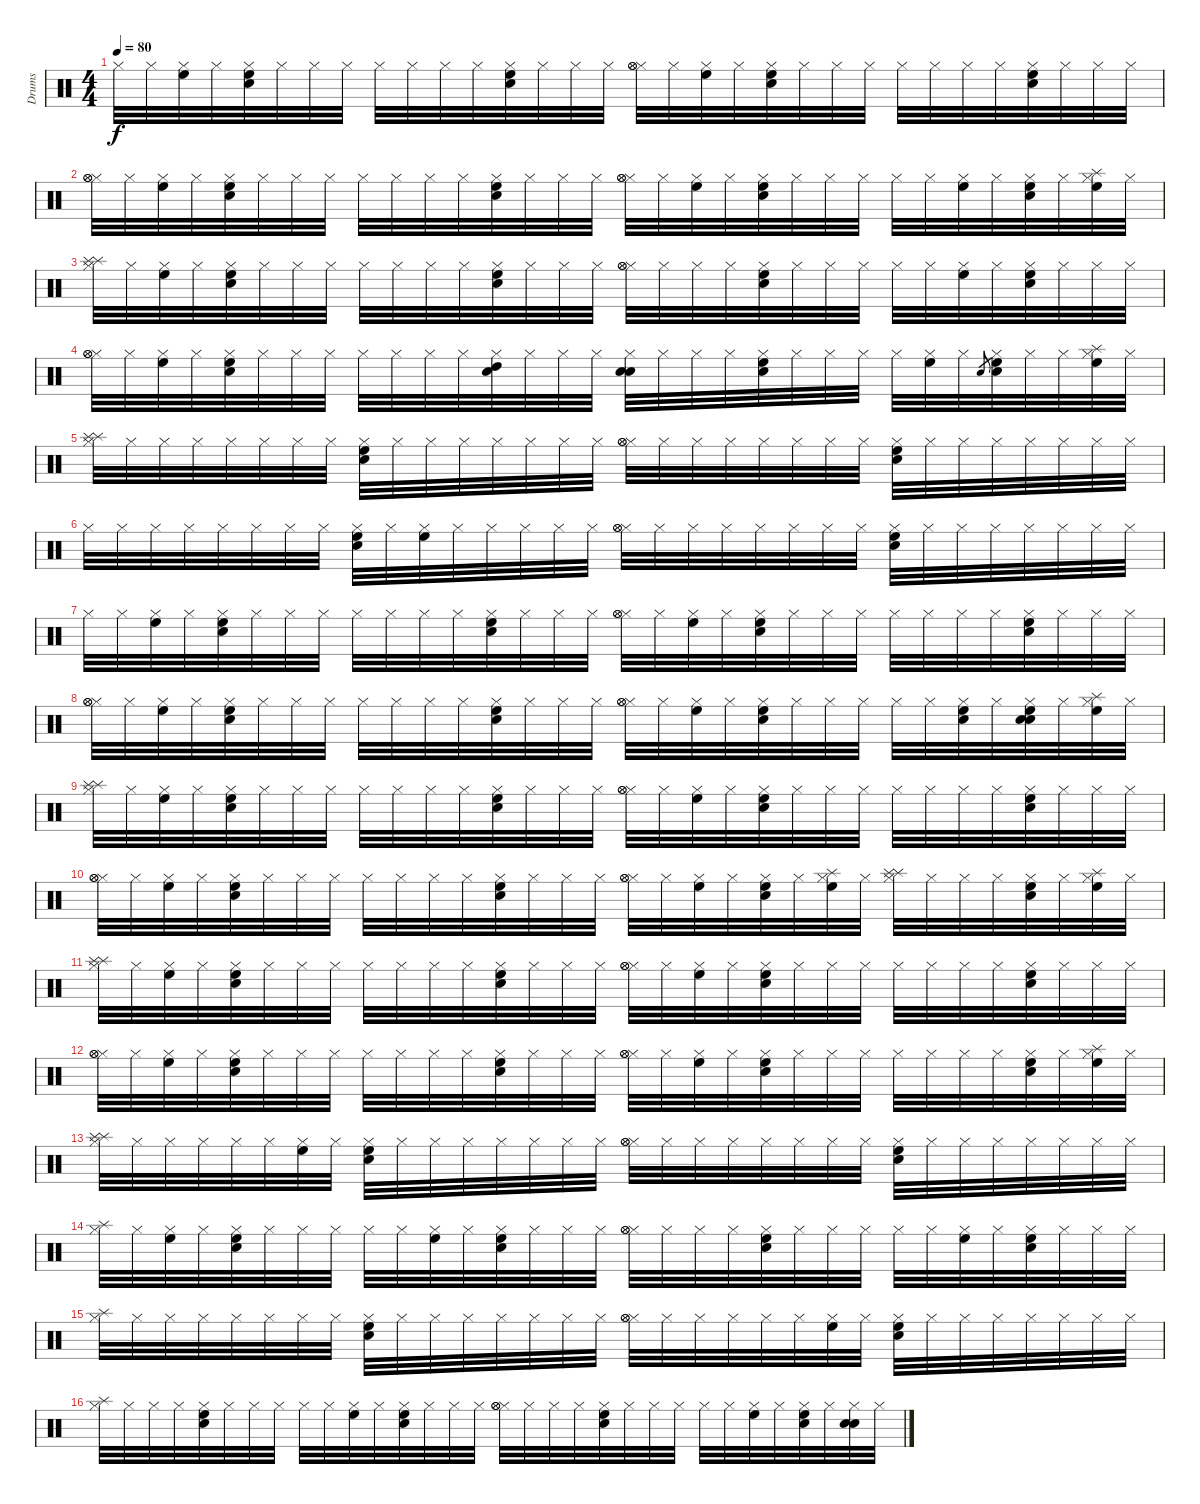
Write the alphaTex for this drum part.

\track ("Drums" "Drums") {instrument percussion}
\staff {score}
\articulation defaults
\ts (4 4)
\tempo 80
\clef neutral
\ks c "Hi-Hat (closed)".32{dy f} "Hi-Hat (closed)".32
("Hi-Hat (closed)" "High Floor Tom (hit)").32 "Hi-Hat (closed)".32 ("Hi-Hat (closed)" "Snare (hit) 2" "High Floor Tom (hit)").32 "Hi-Hat (closed)".32 "Hi-Hat (closed)".32 "Hi-Hat (closed)".32 "Hi-Hat (closed)".32 "Hi-Hat (closed)".32 "Hi-Hat (closed)".32 "Hi-Hat (closed)".32 ("Hi-Hat (closed)" "Snare (hit) 2" "High Floor Tom (hit)").32 "Hi-Hat (closed)".32 "Hi-Hat (closed)".32 "Hi-Hat (closed)".32 ("Hi-Hat (closed)" "Hi-Hat (open)" "Hi-Hat (open)").32 "Hi-Hat (closed)".32 ("Hi-Hat (closed)" "High Floor Tom (hit)").32 "Hi-Hat (closed)".32 ("Hi-Hat (closed)" "Snare (hit) 2" "High Floor Tom (hit)").32 "Hi-Hat (closed)".32 "Hi-Hat (closed)".32 "Hi-Hat (closed)".32 "Hi-Hat (closed)".32 "Hi-Hat (closed)".32 "Hi-Hat (closed)".32 "Hi-Hat (closed)".32 ("Hi-Hat (closed)" "Snare (hit) 2" "High Floor Tom (hit)").32 "Hi-Hat (closed)".32 "Hi-Hat (closed)".32 "Hi-Hat (closed)".32 |
("Hi-Hat (closed)" "Hi-Hat (open)" "Hi-Hat (open)").32 "Hi-Hat (closed)".32 ("Hi-Hat (closed)" "High Floor Tom (hit)").32 "Hi-Hat (closed)".32 ("Hi-Hat (closed)" "Snare (hit) 2" "High Floor Tom (hit)").32 "Hi-Hat (closed)".32 "Hi-Hat (closed)".32 "Hi-Hat (closed)".32 "Hi-Hat (closed)".32 "Hi-Hat (closed)".32 "Hi-Hat (closed)".32 "Hi-Hat (closed)".32 ("Hi-Hat (closed)" "Snare (hit) 2" "High Floor Tom (hit)").32 "Hi-Hat (closed)".32 "Hi-Hat (closed)".32 "Hi-Hat (closed)".32 ("Hi-Hat (closed)" "Hi-Hat (open)" "Hi-Hat (open)").32 "Hi-Hat (closed)".32 ("Hi-Hat (closed)" "High Floor Tom (hit)").32 "Hi-Hat (closed)".32 ("Hi-Hat (closed)" "Snare (hit) 2" "High Floor Tom (hit)").32 "Hi-Hat (closed)".32 "Hi-Hat (closed)".32 "Hi-Hat (closed)".32 "Hi-Hat (closed)".32 "Hi-Hat (closed)".32 ("Hi-Hat (closed)" "High Floor Tom (hit)").32 "Hi-Hat (closed)".32 ("Hi-Hat (closed)" "Snare (hit) 2" "High Floor Tom (hit)").32 "Hi-Hat (closed)".32 ("Hi-Hat (closed)" "Splash (hit)" "High Floor Tom (hit)").32 "Hi-Hat (closed)".32 |
("Hi-Hat (closed)" "Splash (hit)" "Splash (hit)").32 "Hi-Hat (closed)".32 ("Hi-Hat (closed)" "High Floor Tom (hit)").32 "Hi-Hat (closed)".32 ("Hi-Hat (closed)" "Snare (hit) 2" "High Floor Tom (hit)").32 "Hi-Hat (closed)".32 "Hi-Hat (closed)".32 "Hi-Hat (closed)".32 "Hi-Hat (closed)".32 "Hi-Hat (closed)".32 "Hi-Hat (closed)".32 "Hi-Hat (closed)".32 ("Hi-Hat (closed)" "Snare (hit) 2" "High Floor Tom (hit)").32 "Hi-Hat (closed)".32 "Hi-Hat (closed)".32 "Hi-Hat (closed)".32 ("Hi-Hat (closed)" "Hi-Hat (open)" "Hi-Hat (open)").32 "Hi-Hat (closed)".32 "Hi-Hat (closed)".32 "Hi-Hat (closed)".32 ("Hi-Hat (closed)" "Snare (hit) 2" "High Floor Tom (hit)").32 "Hi-Hat (closed)".32 "Hi-Hat (closed)".32 "Hi-Hat (closed)".32 "Hi-Hat (closed)".32 "Hi-Hat (closed)".32 ("Hi-Hat (closed)" "High Floor Tom (hit)").32 "Hi-Hat (closed)".32 ("Hi-Hat (closed)" "Snare (hit) 2" "High Floor Tom (hit)").32 "Hi-Hat (closed)".32 "Hi-Hat (closed)".32 "Hi-Hat (closed)".32 |
("Hi-Hat (closed)" "Hi-Hat (open)" "Hi-Hat (open)").32 "Hi-Hat (closed)".32 ("Hi-Hat (closed)" "High Floor Tom (hit)").32 "Hi-Hat (closed)".32 ("Hi-Hat (closed)" "Snare (hit) 2" "High Floor Tom (hit)").32 "Hi-Hat (closed)".32 "Hi-Hat (closed)".32 "Hi-Hat (closed)".32 "Hi-Hat (closed)".32 "Hi-Hat (closed)".32 "Hi-Hat (closed)".32 "Hi-Hat (closed)".32 ("Hi-Hat (closed)" "Snare (hit) 2" "High Tom (hit)").32 "Hi-Hat (closed)".32 "Hi-Hat (closed)".32 "Hi-Hat (closed)".32 ("Hi-Hat (closed)" "Snare (hit) 2" "Snare (hit) 2").32 "Hi-Hat (closed)".32 "Hi-Hat (closed)".32 "Hi-Hat (closed)".32 ("Hi-Hat (closed)" "Snare (hit) 2" "High Floor Tom (hit)").32 "Hi-Hat (closed)".32 "Hi-Hat (closed)".32 "Hi-Hat (closed)".32 "Hi-Hat (closed)".32 ("Hi-Hat (closed)" "High Floor Tom (hit)").32 "Hi-Hat (closed)".32 "Snare (hit) 2".8{gr} ("Hi-Hat (closed)" "Snare (hit) 2" "High Floor Tom (hit)").32 "Hi-Hat (closed)".32 "Hi-Hat (closed)".32 ("Hi-Hat (closed)" "Splash (hit)" "High Floor Tom (hit)").32 "Hi-Hat (closed)".32 |
("Hi-Hat (closed)" "Splash (hit)" "Splash (hit)").32 "Hi-Hat (closed)".32 "Hi-Hat (closed)".32 "Hi-Hat (closed)".32 "Hi-Hat (closed)".32 "Hi-Hat (closed)".32 "Hi-Hat (closed)".32 "Hi-Hat (closed)".32 ("Hi-Hat (closed)" "Snare (hit) 2" "High Floor Tom (hit)").32 "Hi-Hat (closed)".32 "Hi-Hat (closed)".32 "Hi-Hat (closed)".32 "Hi-Hat (closed)".32 "Hi-Hat (closed)".32 "Hi-Hat (closed)".32 "Hi-Hat (closed)".32 ("Hi-Hat (closed)" "Hi-Hat (open)" "Hi-Hat (open)").32 "Hi-Hat (closed)".32 "Hi-Hat (closed)".32 "Hi-Hat (closed)".32 "Hi-Hat (closed)".32 "Hi-Hat (closed)".32 "Hi-Hat (closed)".32 "Hi-Hat (closed)".32 ("Hi-Hat (closed)" "Snare (hit) 2" "High Floor Tom (hit)").32 "Hi-Hat (closed)".32 "Hi-Hat (closed)".32 "Hi-Hat (closed)".32 "Hi-Hat (closed)".32 "Hi-Hat (closed)".32 "Hi-Hat (closed)".32 "Hi-Hat (closed)".32 |
"Hi-Hat (closed)".32 "Hi-Hat (closed)".32 "Hi-Hat (closed)".32 "Hi-Hat (closed)".32 "Hi-Hat (closed)".32 "Hi-Hat (closed)".32 "Hi-Hat (closed)".32 "Hi-Hat (closed)".32 ("Hi-Hat (closed)" "Snare (hit) 2" "High Floor Tom (hit)").32 "Hi-Hat (closed)".32 ("Hi-Hat (closed)" "High Floor Tom (hit)").32 "Hi-Hat (closed)".32 "Hi-Hat (closed)".32 "Hi-Hat (closed)".32 "Hi-Hat (closed)".32 "Hi-Hat (closed)".32 ("Hi-Hat (closed)" "Hi-Hat (open)" "Hi-Hat (open)").32 "Hi-Hat (closed)".32 "Hi-Hat (closed)".32 "Hi-Hat (closed)".32 "Hi-Hat (closed)".32 "Hi-Hat (closed)".32 "Hi-Hat (closed)".32 "Hi-Hat (closed)".32 ("Hi-Hat (closed)" "Snare (hit) 2" "High Floor Tom (hit)").32 "Hi-Hat (closed)".32 "Hi-Hat (closed)".32 "Hi-Hat (closed)".32 "Hi-Hat (closed)".32 "Hi-Hat (closed)".32 "Hi-Hat (closed)".32 "Hi-Hat (closed)".32 |
"Hi-Hat (closed)".32 "Hi-Hat (closed)".32 ("Hi-Hat (closed)" "High Floor Tom (hit)").32 "Hi-Hat (closed)".32 ("Hi-Hat (closed)" "Snare (hit) 2" "High Floor Tom (hit)").32 "Hi-Hat (closed)".32 "Hi-Hat (closed)".32 "Hi-Hat (closed)".32 "Hi-Hat (closed)".32 "Hi-Hat (closed)".32 "Hi-Hat (closed)".32 "Hi-Hat (closed)".32 ("Hi-Hat (closed)" "Snare (hit) 2" "High Floor Tom (hit)").32 "Hi-Hat (closed)".32 "Hi-Hat (closed)".32 "Hi-Hat (closed)".32 ("Hi-Hat (closed)" "Hi-Hat (open)" "Hi-Hat (open)").32 "Hi-Hat (closed)".32 ("Hi-Hat (closed)" "High Floor Tom (hit)").32 "Hi-Hat (closed)".32 ("Hi-Hat (closed)" "Snare (hit) 2" "High Floor Tom (hit)").32 "Hi-Hat (closed)".32 "Hi-Hat (closed)".32 "Hi-Hat (closed)".32 "Hi-Hat (closed)".32 "Hi-Hat (closed)".32 "Hi-Hat (closed)".32 "Hi-Hat (closed)".32 ("Hi-Hat (closed)" "Snare (hit) 2" "High Floor Tom (hit)").32 "Hi-Hat (closed)".32 "Hi-Hat (closed)".32 "Hi-Hat (closed)".32 |
("Hi-Hat (closed)" "Hi-Hat (open)" "Hi-Hat (open)").32 "Hi-Hat (closed)".32 ("Hi-Hat (closed)" "High Floor Tom (hit)").32 "Hi-Hat (closed)".32 ("Hi-Hat (closed)" "Snare (hit) 2" "High Floor Tom (hit)").32 "Hi-Hat (closed)".32 "Hi-Hat (closed)".32 "Hi-Hat (closed)".32 "Hi-Hat (closed)".32 "Hi-Hat (closed)".32 "Hi-Hat (closed)".32 "Hi-Hat (closed)".32 ("Hi-Hat (closed)" "Snare (hit) 2" "High Floor Tom (hit)").32 "Hi-Hat (closed)".32 "Hi-Hat (closed)".32 "Hi-Hat (closed)".32 ("Hi-Hat (closed)" "Hi-Hat (open)" "Hi-Hat (open)").32 "Hi-Hat (closed)".32 ("Hi-Hat (closed)" "High Floor Tom (hit)").32 "Hi-Hat (closed)".32 ("Hi-Hat (closed)" "Snare (hit) 2" "High Floor Tom (hit)").32 "Hi-Hat (closed)".32 "Hi-Hat (closed)".32 "Hi-Hat (closed)".32 "Hi-Hat (closed)".32 "Hi-Hat (closed)".32 ("Hi-Hat (closed)" "Snare (hit) 2" "High Floor Tom (hit)").32 "Hi-Hat (closed)".32 ("Hi-Hat (closed)" "Snare (hit) 2" "Snare (hit) 2" "High Floor Tom (hit)").32 "Hi-Hat (closed)".32 ("Hi-Hat (closed)" "Splash (hit)" "High Floor Tom (hit)").32 "Hi-Hat (closed)".32 |
("Hi-Hat (closed)" "Splash (hit)" "Splash (hit)").32 "Hi-Hat (closed)".32 ("Hi-Hat (closed)" "High Floor Tom (hit)").32 "Hi-Hat (closed)".32 ("Hi-Hat (closed)" "Snare (hit) 2" "High Floor Tom (hit)").32 "Hi-Hat (closed)".32 "Hi-Hat (closed)".32 "Hi-Hat (closed)".32 "Hi-Hat (closed)".32 "Hi-Hat (closed)".32 "Hi-Hat (closed)".32 "Hi-Hat (closed)".32 ("Hi-Hat (closed)" "Snare (hit) 2" "High Floor Tom (hit)").32 "Hi-Hat (closed)".32 "Hi-Hat (closed)".32 "Hi-Hat (closed)".32 ("Hi-Hat (closed)" "Hi-Hat (open)" "Hi-Hat (open)").32 "Hi-Hat (closed)".32 ("Hi-Hat (closed)" "High Floor Tom (hit)").32 "Hi-Hat (closed)".32 ("Hi-Hat (closed)" "Snare (hit) 2" "High Floor Tom (hit)").32 "Hi-Hat (closed)".32 "Hi-Hat (closed)".32 "Hi-Hat (closed)".32 "Hi-Hat (closed)".32 "Hi-Hat (closed)".32 "Hi-Hat (closed)".32 "Hi-Hat (closed)".32 ("Hi-Hat (closed)" "Snare (hit) 2" "High Floor Tom (hit)").32 "Hi-Hat (closed)".32 "Hi-Hat (closed)".32 "Hi-Hat (closed)".32 |
("Hi-Hat (closed)" "Hi-Hat (open)" "Hi-Hat (open)").32 "Hi-Hat (closed)".32 ("Hi-Hat (closed)" "High Floor Tom (hit)").32 "Hi-Hat (closed)".32 ("Hi-Hat (closed)" "Snare (hit) 2" "High Floor Tom (hit)").32 "Hi-Hat (closed)".32 "Hi-Hat (closed)".32 "Hi-Hat (closed)".32 "Hi-Hat (closed)".32 "Hi-Hat (closed)".32 "Hi-Hat (closed)".32 "Hi-Hat (closed)".32 ("Hi-Hat (closed)" "Snare (hit) 2" "High Floor Tom (hit)").32 "Hi-Hat (closed)".32 "Hi-Hat (closed)".32 "Hi-Hat (closed)".32 ("Hi-Hat (closed)" "Hi-Hat (open)" "Hi-Hat (open)").32 "Hi-Hat (closed)".32 ("Hi-Hat (closed)" "High Floor Tom (hit)").32 "Hi-Hat (closed)".32 ("Hi-Hat (closed)" "Snare (hit) 2" "High Floor Tom (hit)").32 "Hi-Hat (closed)".32 ("Hi-Hat (closed)" "Splash (hit)" "High Floor Tom (hit)").32 "Hi-Hat (closed)".32 ("Hi-Hat (closed)" "Splash (hit)" "Splash (hit)").32 "Hi-Hat (closed)".32 "Hi-Hat (closed)".32 "Hi-Hat (closed)".32 ("Hi-Hat (closed)" "Snare (hit) 2" "High Floor Tom (hit)").32 "Hi-Hat (closed)".32 ("Hi-Hat (closed)" "Splash (hit)" "High Floor Tom (hit)").32 "Hi-Hat (closed)".32 |
("Hi-Hat (closed)" "Splash (hit)" "Splash (hit)").32 "Hi-Hat (closed)".32 ("Hi-Hat (closed)" "High Floor Tom (hit)").32 "Hi-Hat (closed)".32 ("Hi-Hat (closed)" "Snare (hit) 2" "High Floor Tom (hit)").32 "Hi-Hat (closed)".32 "Hi-Hat (closed)".32 "Hi-Hat (closed)".32 "Hi-Hat (closed)".32 "Hi-Hat (closed)".32 "Hi-Hat (closed)".32 "Hi-Hat (closed)".32 ("Hi-Hat (closed)" "Snare (hit) 2" "High Floor Tom (hit)").32 "Hi-Hat (closed)".32 "Hi-Hat (closed)".32 "Hi-Hat (closed)".32 ("Hi-Hat (closed)" "Hi-Hat (open)" "Hi-Hat (open)").32 "Hi-Hat (closed)".32 ("Hi-Hat (closed)" "High Floor Tom (hit)").32 "Hi-Hat (closed)".32 ("Hi-Hat (closed)" "Snare (hit) 2" "High Floor Tom (hit)").32 "Hi-Hat (closed)".32 "Hi-Hat (closed)".32 "Hi-Hat (closed)".32 "Hi-Hat (closed)".32 "Hi-Hat (closed)".32 "Hi-Hat (closed)".32 "Hi-Hat (closed)".32 ("Hi-Hat (closed)" "Snare (hit) 2" "High Floor Tom (hit)").32 "Hi-Hat (closed)".32 "Hi-Hat (closed)".32 "Hi-Hat (closed)".32 |
("Hi-Hat (closed)" "Hi-Hat (open)" "Hi-Hat (open)").32 "Hi-Hat (closed)".32 ("Hi-Hat (closed)" "High Floor Tom (hit)").32 "Hi-Hat (closed)".32 ("Hi-Hat (closed)" "Snare (hit) 2" "High Floor Tom (hit)").32 "Hi-Hat (closed)".32 "Hi-Hat (closed)".32 "Hi-Hat (closed)".32 "Hi-Hat (closed)".32 "Hi-Hat (closed)".32 "Hi-Hat (closed)".32 "Hi-Hat (closed)".32 ("Hi-Hat (closed)" "Snare (hit) 2" "High Floor Tom (hit)").32 "Hi-Hat (closed)".32 "Hi-Hat (closed)".32 "Hi-Hat (closed)".32 ("Hi-Hat (closed)" "Hi-Hat (open)" "Hi-Hat (open)").32 "Hi-Hat (closed)".32 ("Hi-Hat (closed)" "High Floor Tom (hit)").32 "Hi-Hat (closed)".32 ("Hi-Hat (closed)" "Snare (hit) 2" "High Floor Tom (hit)").32 "Hi-Hat (closed)".32 "Hi-Hat (closed)".32 "Hi-Hat (closed)".32 "Hi-Hat (closed)".32 "Hi-Hat (closed)".32 "Hi-Hat (closed)".32 "Hi-Hat (closed)".32 ("Hi-Hat (closed)" "Snare (hit) 2" "High Floor Tom (hit)").32 "Hi-Hat (closed)".32 ("Hi-Hat (closed)" "Splash (hit)" "High Floor Tom (hit)").32 "Hi-Hat (closed)".32 |
("Hi-Hat (closed)" "Splash (hit)" "Splash (hit)").32 "Hi-Hat (closed)".32 "Hi-Hat (closed)".32 "Hi-Hat (closed)".32 "Hi-Hat (closed)".32 "Hi-Hat (closed)".32 ("Hi-Hat (closed)" "High Floor Tom (hit)").32 "Hi-Hat (closed)".32 ("Hi-Hat (closed)" "Snare (hit) 2" "High Floor Tom (hit)").32 "Hi-Hat (closed)".32 "Hi-Hat (closed)".32 "Hi-Hat (closed)".32 "Hi-Hat (closed)".32 "Hi-Hat (closed)".32 "Hi-Hat (closed)".32 "Hi-Hat (closed)".32 ("Hi-Hat (closed)" "Hi-Hat (open)" "Hi-Hat (open)").32 "Hi-Hat (closed)".32 "Hi-Hat (closed)".32 "Hi-Hat (closed)".32 "Hi-Hat (closed)".32 "Hi-Hat (closed)".32 "Hi-Hat (closed)".32 "Hi-Hat (closed)".32 ("Hi-Hat (closed)" "Snare (hit) 2" "High Floor Tom (hit)").32 "Hi-Hat (closed)".32 "Hi-Hat (closed)".32 "Hi-Hat (closed)".32 "Hi-Hat (closed)".32 "Hi-Hat (closed)".32 "Hi-Hat (closed)".32 "Hi-Hat (closed)".32 |
("Hi-Hat (closed)" "Splash (hit)").32 "Hi-Hat (closed)".32 ("Hi-Hat (closed)" "High Floor Tom (hit)").32 "Hi-Hat (closed)".32 ("Hi-Hat (closed)" "Snare (hit) 2" "High Floor Tom (hit)").32 "Hi-Hat (closed)".32 "Hi-Hat (closed)".32 "Hi-Hat (closed)".32 "Hi-Hat (closed)".32 "Hi-Hat (closed)".32 ("Hi-Hat (closed)" "High Floor Tom (hit)").32 "Hi-Hat (closed)".32 ("Hi-Hat (closed)" "Snare (hit) 2" "High Floor Tom (hit)").32 "Hi-Hat (closed)".32 "Hi-Hat (closed)".32 "Hi-Hat (closed)".32 ("Hi-Hat (closed)" "Hi-Hat (open)" "Hi-Hat (open)").32 "Hi-Hat (closed)".32 "Hi-Hat (closed)".32 "Hi-Hat (closed)".32 ("Hi-Hat (closed)" "Snare (hit) 2" "High Floor Tom (hit)").32 "Hi-Hat (closed)".32 "Hi-Hat (closed)".32 "Hi-Hat (closed)".32 "Hi-Hat (closed)".32 "Hi-Hat (closed)".32 ("Hi-Hat (closed)" "High Floor Tom (hit)").32 "Hi-Hat (closed)".32 ("Hi-Hat (closed)" "Snare (hit) 2" "High Floor Tom (hit)").32 "Hi-Hat (closed)".32 "Hi-Hat (closed)".32 "Hi-Hat (closed)".32 |
("Hi-Hat (closed)" "Splash (hit)").32 "Hi-Hat (closed)".32 "Hi-Hat (closed)".32 "Hi-Hat (closed)".32 "Hi-Hat (closed)".32 "Hi-Hat (closed)".32 "Hi-Hat (closed)".32 "Hi-Hat (closed)".32 ("Hi-Hat (closed)" "Snare (hit) 2" "High Floor Tom (hit)").32 "Hi-Hat (closed)".32 "Hi-Hat (closed)".32 "Hi-Hat (closed)".32 "Hi-Hat (closed)".32 "Hi-Hat (closed)".32 "Hi-Hat (closed)".32 "Hi-Hat (closed)".32 ("Hi-Hat (closed)" "Hi-Hat (open)" "Hi-Hat (open)").32 "Hi-Hat (closed)".32 "Hi-Hat (closed)".32 "Hi-Hat (closed)".32 "Hi-Hat (closed)".32 "Hi-Hat (closed)".32 ("Hi-Hat (closed)" "High Floor Tom (hit)").32 "Hi-Hat (closed)".32 ("Hi-Hat (closed)" "Snare (hit) 2" "High Floor Tom (hit)").32 "Hi-Hat (closed)".32 "Hi-Hat (closed)".32 "Hi-Hat (closed)".32 "Hi-Hat (closed)".32 "Hi-Hat (closed)".32 "Hi-Hat (closed)".32 "Hi-Hat (closed)".32 |
("Hi-Hat (closed)" "Splash (hit)").32 "Hi-Hat (closed)".32 "Hi-Hat (closed)".32 "Hi-Hat (closed)".32 ("Hi-Hat (closed)" "Snare (hit) 2" "High Floor Tom (hit)").32 "Hi-Hat (closed)".32 "Hi-Hat (closed)".32 "Hi-Hat (closed)".32 "Hi-Hat (closed)".32 "Hi-Hat (closed)".32 ("Hi-Hat (closed)" "High Floor Tom (hit)").32 "Hi-Hat (closed)".32 ("Hi-Hat (closed)" "Snare (hit) 2" "High Floor Tom (hit)").32 "Hi-Hat (closed)".32 "Hi-Hat (closed)".32 "Hi-Hat (closed)".32 ("Hi-Hat (closed)" "Hi-Hat (open)" "Hi-Hat (open)").32 "Hi-Hat (closed)".32 "Hi-Hat (closed)".32 "Hi-Hat (closed)".32 ("Hi-Hat (closed)" "Snare (hit) 2" "High Floor Tom (hit)").32 "Hi-Hat (closed)".32 "Hi-Hat (closed)".32 "Hi-Hat (closed)".32 "Hi-Hat (closed)".32 "Hi-Hat (closed)".32 ("Hi-Hat (closed)" "High Floor Tom (hit)").32 "Hi-Hat (closed)".32 ("Hi-Hat (closed)" "Snare (hit) 2" "High Floor Tom (hit)").32 "Hi-Hat (closed)".32 ("Hi-Hat (closed)" "Snare (hit) 2" "Snare (hit) 2").32 "Hi-Hat (closed)".32
